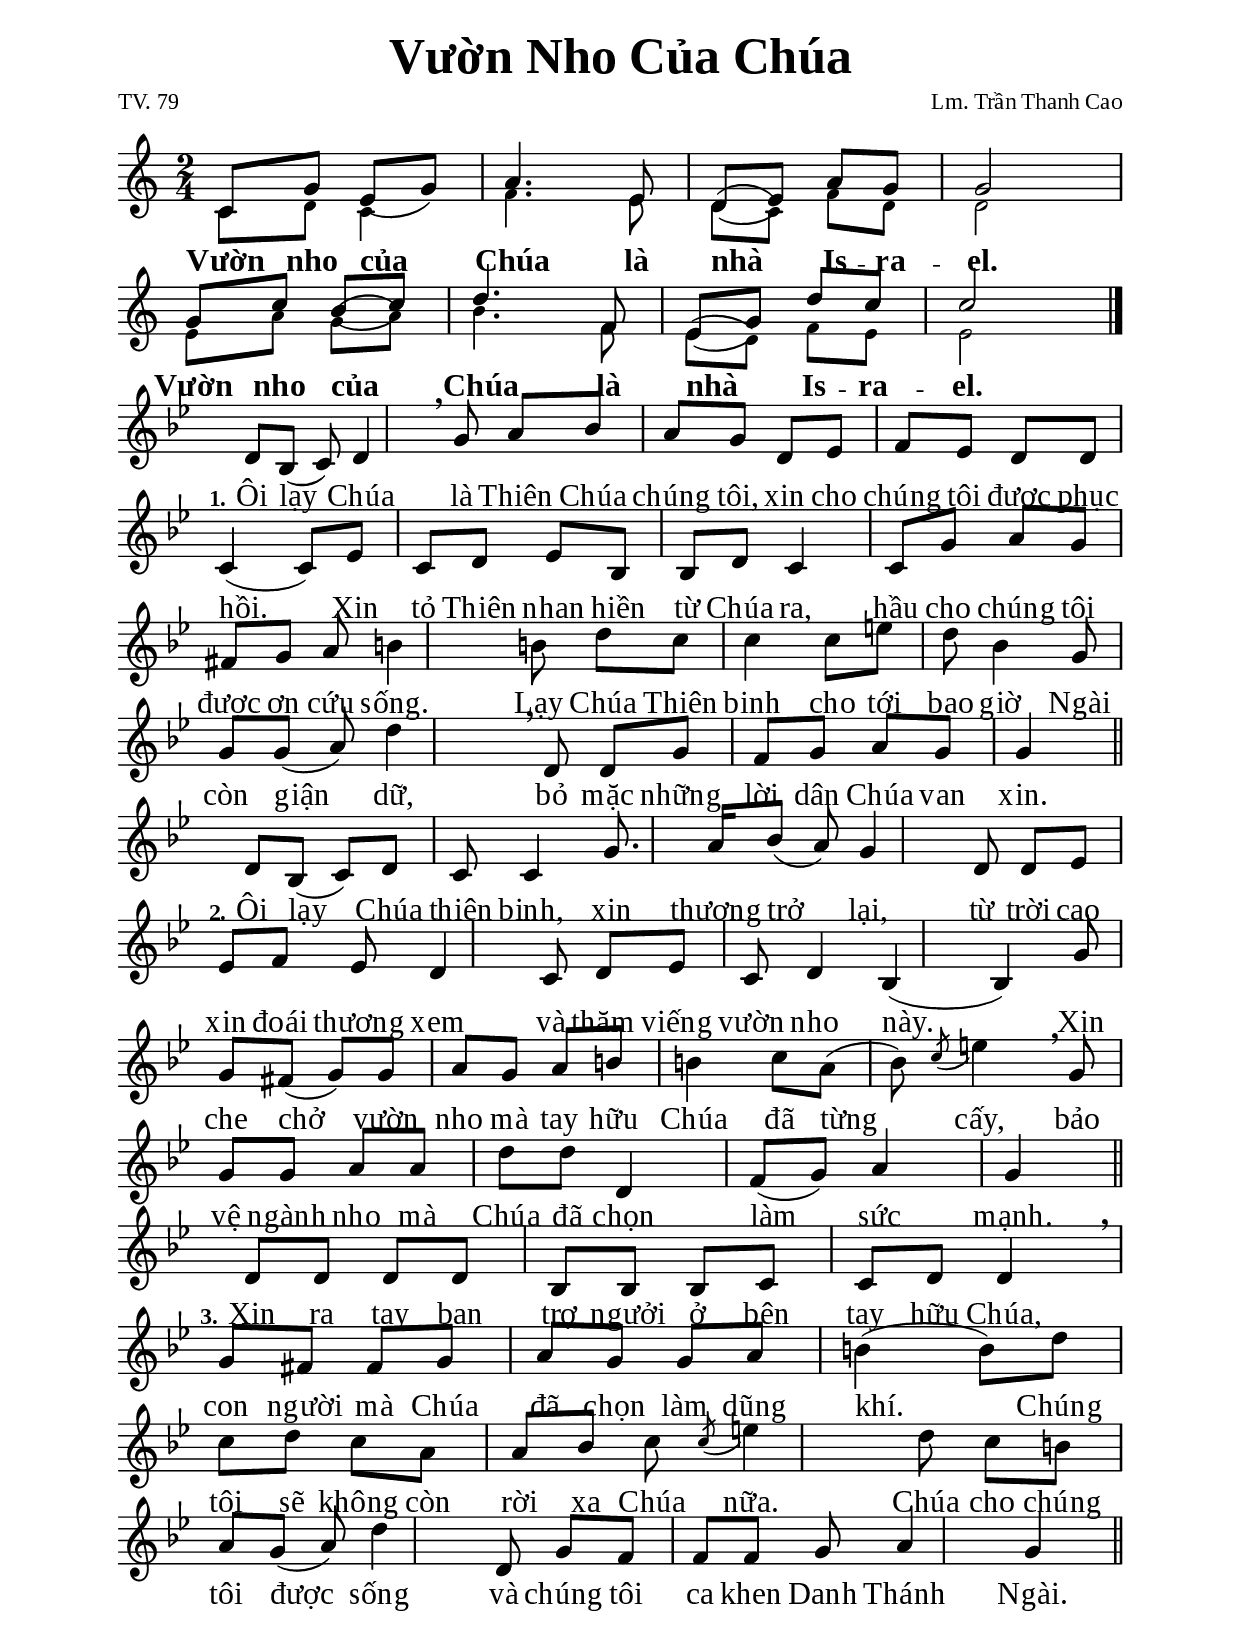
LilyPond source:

% Cài đặt chung
\version "2.20.0"
\include "english.ly"

\header {
  title = \markup { \fontsize #3 "Vườn Nho Của Chúa" }
  poet = "TV. 79"
  composer = "Lm. Trần Thanh Cao"
  arranger = " "
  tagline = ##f
}

\paper {
  #(set-paper-size "a4")
  top-margin = 15\mm
  bottom-margin = 15\mm
  left-margin = 20\mm
  right-margin = 20\mm
  indent = #0
  #(define fonts
    (make-pango-font-tree
      "Liberation Serif"
      "Liberation Serif"
      "Liberation Serif"
      (/ 20 20)))
  page-count = #1
}

% Nhạc điệp khúc
nhacDiepKhucSop = \relative c' {
  c8 g' e _(g) |
  a4. e8 |
  d _(e) a g |
  g2 |
  g8 c b _(c) |
  d4. f,8 |
  e _(g) d' c |
  c2 \bar "|."
}

nhacDiepKhucBass = \relative c' {
  \override NoteHead.font-size = #-2
  c8 d c4 |
  f4. e8 |
  d ^(c) f d |
  d2 |
  e8 a g ^(a) 
  b4. f8 |
  e ^(d) f e |
  e2
}

% Nhạc phiên khúc
nhacPhienKhucMot = \relative c' {
  d8 bf (c) d4 \breathe
  g8 a bf a g d ef f ef d d c4 (c8)
  ef c d ef bf bf d c4
  c8 g' a g fs g a b!4 b8 d c c4 c8 e! d bf4
  g8 g g (a) d4 \breathe
  d,8 d g f g a g g4 \bar "||"
}

nhacPhienKhucHai = \relative c' {
  d8 bf (c) d c c4
  g'8. a16 bf8 (a) g4
  d8 d ef ef f ef d4 c8 d ef c d4 bf (bf)
  g'8 g fs (g) g a g a b! b!4 c8 a (bf)
  \acciaccatura c8 e!4 \breathe
  g,8 g g a a d d d,4 f8 (g) a4 g \bar "||"
}

nhacPhienKhucBa = \relative c' {
  d8 d d d bf bf bf c c d d4 \breathe
  g8 fs fs g a g g a b!4 (b8)
  d c d c a a bf c \acciaccatura c e!4
  d8 c b! a g (a) d4
  d,8 g f f f g a4 g \bar "||"
}

% Lời điệp khúc
loiDiepKhuc = \lyricmode {
  Vườn nho của Chúa là nhà Is -- ra -- el.
  Vườn nho của Chúa là nhà Is -- ra -- el.
}

% Lời phiên khúc
loiPhienKhucMot = \lyricmode {
  \set stanza = #"1."
  Ôi lạy Chúa là Thiên Chúa chúng tôi,
  xin cho chúng tôi được phục hồi.
  Xin tỏ Thiên nhan hiền từ Chúa ra,
  hầu cho chúng tôi được ơn cứu sống.
  Lạy Chúa Thiên binh cho tới bao giờ
  Ngài còn giận dữ, bỏ mặc những lời dân Chúa van xin.
}

loiPhienKhucHai = \lyricmode {
  \set stanza = #"2."
  Ôi lạy Chúa thiên binh, xin thương trở lại,
  từ trời cao xin đoái thương xem và thăm viếng vườn nho này.
  Xin che chở vườn nho mà tay hữu Chúa đã từng cấy,
  bảo vệ ngành nho mà Chúa đã chọn làm sức mạnh.
}

loiPhienKhucBa = \lyricmode {
  \set stanza = #"3."
  Xin ra tay ban trợ ngưởi ở bên tay hữu Chúa,
  con người mà Chúa đã chọn làm dũng khí.
  Chúng tôi sẽ không còn rời xa Chúa nữa.
  Chúa cho chúng tôi được sống
  và chúng tôi ca khen Danh Thánh Ngài.
}


% Dàn trang
\score {
  \new ChoirStaff <<
    \new Staff = diepKhuc \with {
        \consists "Merge_rests_engraver"
        \magnifyStaff #(magstep +1)
      }
      <<
      \new Voice = beSop {
        \voiceOne \key c \major \time 2/4 \nhacDiepKhucSop
      }
      \new Voice = beBas {
        \voiceTwo \key c \major \time 2/4 \nhacDiepKhucBass
      }
    >>
    \new Lyrics \lyricsto beSop \loiDiepKhuc
  >>
  \layout {
    \override Lyrics.LyricText.font-series = #'bold
    \override Lyrics.LyricText.font-size = #+3
    \override Lyrics.LyricSpace.minimum-distance = #2.0
    \override Score.BarNumber.break-visibility = ##(#f #f #f)
  }
}

\score {
  \new ChoirStaff <<
    \new Staff = phienKhuc \with {
        \magnifyStaff #(magstep +1)
      }
      <<
      \new Voice = beSop {
        \key bf \major \time 2/4 \nhacPhienKhucMot
      }
    >>
    \new Lyrics \lyricsto beSop \loiPhienKhucMot
  >>
  \layout {
    \override Staff.TimeSignature.transparent = ##t
    \override Lyrics.LyricText.font-size = #+3
    \override Lyrics.LyricSpace.minimum-distance = #0.5
    \override Score.BarNumber.break-visibility = ##(#f #f #f)
    \set Score.barAlways = ##t
    \set Score.defaultBarType = ""
  } 
}

\score {
  \new ChoirStaff <<
    \new Staff = phienKhuc \with {
        \magnifyStaff #(magstep +1)
      }
      <<
      \new Voice = beSop {
        \key bf \major \time 2/4 \nhacPhienKhucHai
      }
    >>
    \new Lyrics \lyricsto beSop \loiPhienKhucHai
  >>
  \layout {
    \override Staff.TimeSignature.transparent = ##t
    \override Lyrics.LyricText.font-size = #+3
    \override Lyrics.LyricSpace.minimum-distance = #0.5
    \override Score.BarNumber.break-visibility = ##(#f #f #f)
    \set Score.barAlways = ##t
    \set Score.defaultBarType = ""
  } 
}

\score {
  \new ChoirStaff <<
    \new Staff = phienKhuc \with {
        \magnifyStaff #(magstep +1)
      }
      <<
      \new Voice = beSop {
        \key bf \major \time 2/4 \nhacPhienKhucBa
      }
    >>
    \new Lyrics \lyricsto beSop \loiPhienKhucBa
  >>
  \layout {
    \override Staff.TimeSignature.transparent = ##t
    \override Lyrics.LyricText.font-size = #+3
    \override Lyrics.LyricSpace.minimum-distance = #0.5
    \override Score.BarNumber.break-visibility = ##(#f #f #f)
    \set Score.barAlways = ##t
    \set Score.defaultBarType = ""
  } 
}

